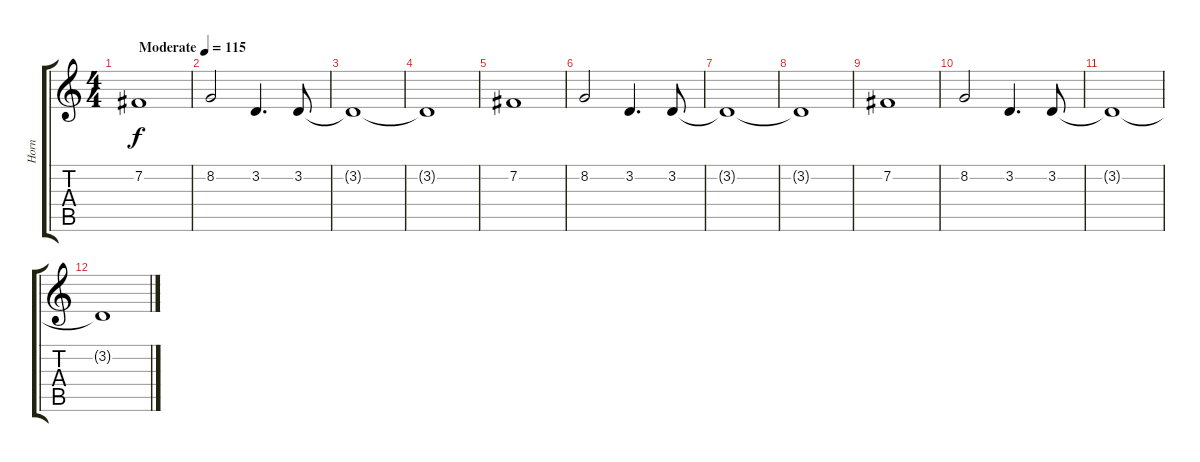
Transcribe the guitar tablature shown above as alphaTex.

\track ("Horn" "Horn") {instrument frenchhorn}
\staff {score tabs}
\tuning (E4 B3 G3 D3 A2 E2) {hide}
\ts (4 4)
\tempo (115 "Moderate")
\clef g2
\ks c
7.2.1{dy f instrument frenchhorn} |
8.2.2 3.2.4{d} 3.2.8 |
3.2{t}.1 |
3.2{t}.1 |
7.2.1 |
8.2.2 3.2.4{d} 3.2.8 |
3.2{t}.1 |
3.2{t}.1 |
7.2.1 |
8.2.2 3.2.4{d} 3.2.8 |
3.2{t}.1 |
3.2{t}.1
